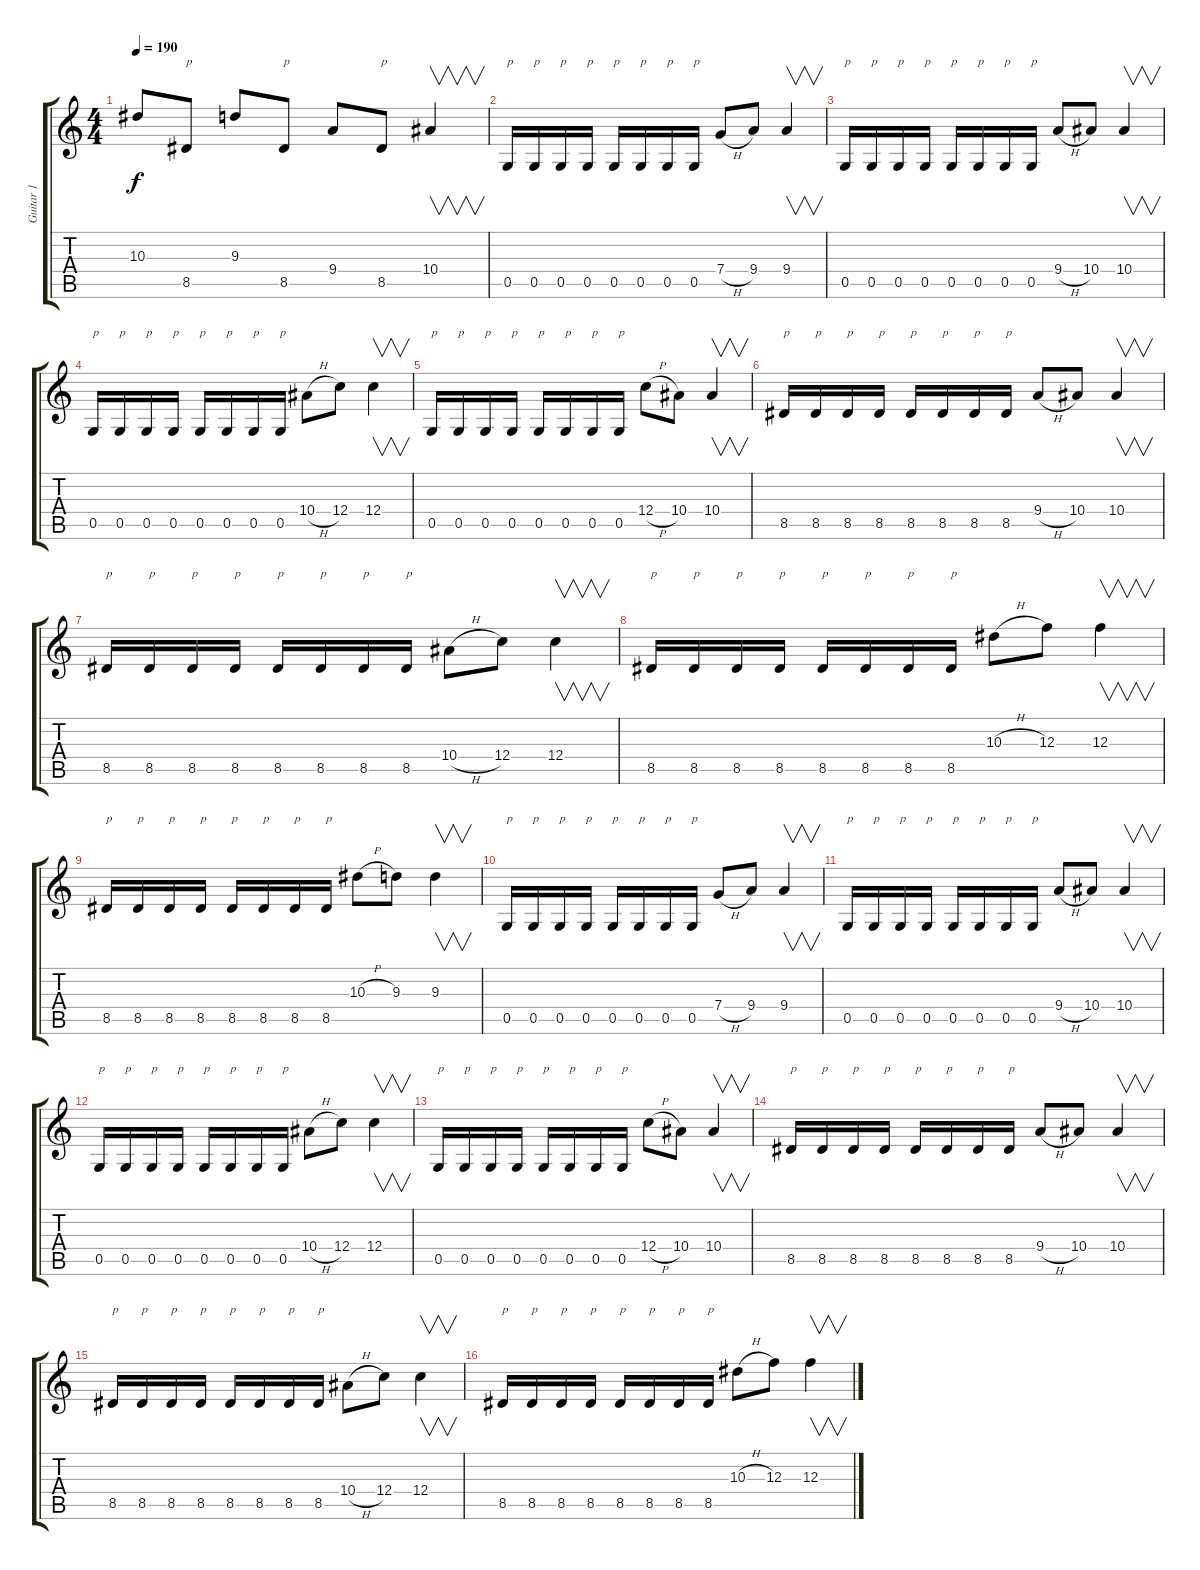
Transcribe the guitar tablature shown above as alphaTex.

\track ("Guitar 1" "Guitar 1") {instrument distortionguitar}
\staff {score tabs}
\tuning (D4 A3 F3 C3 G2 D2) {hide}
\ts (4 4)
\tempo 190
\clef g2
\ks c
10.3.8{dy f} 8.5.8{txt "p"} 9.3.8 8.5.8{txt "p"} 9.4.8 8.5.8{txt "p"} 10.4.4{v} |
0.5.16{txt "p"} 0.5.16{txt "p"} 0.5.16{txt "p"} 0.5.16{txt "p"} 0.5.16{txt "p"} 0.5.16{txt "p"} 0.5.16{txt "p"} 0.5.16{txt "p"} 7.4{h}.8 9.4.8 9.4.4{v} |
0.5.16{txt "p"} 0.5.16{txt "p"} 0.5.16{txt "p"} 0.5.16{txt "p"} 0.5.16{txt "p"} 0.5.16{txt "p"} 0.5.16{txt "p"} 0.5.16{txt "p"} 9.4{h}.8 10.4.8 10.4.4{v} |
0.5.16{txt "p"} 0.5.16{txt "p"} 0.5.16{txt "p"} 0.5.16{txt "p"} 0.5.16{txt "p"} 0.5.16{txt "p"} 0.5.16{txt "p"} 0.5.16{txt "p"} 10.4{h}.8 12.4.8 12.4.4{v} |
0.5.16{txt "p"} 0.5.16{txt "p"} 0.5.16{txt "p"} 0.5.16{txt "p"} 0.5.16{txt "p"} 0.5.16{txt "p"} 0.5.16{txt "p"} 0.5.16{txt "p"} 12.4{h}.8 10.4.8 10.4.4{v} |
8.5.16{txt "p"} 8.5.16{txt "p"} 8.5.16{txt "p"} 8.5.16{txt "p"} 8.5.16{txt "p"} 8.5.16{txt "p"} 8.5.16{txt "p"} 8.5.16{txt "p"} 9.4{h}.8 10.4.8 10.4.4{v} |
8.5.16{txt "p"} 8.5.16{txt "p"} 8.5.16{txt "p"} 8.5.16{txt "p"} 8.5.16{txt "p"} 8.5.16{txt "p"} 8.5.16{txt "p"} 8.5.16{txt "p"} 10.4{h}.8 12.4.8 12.4.4{v} |
8.5.16{txt "p"} 8.5.16{txt "p"} 8.5.16{txt "p"} 8.5.16{txt "p"} 8.5.16{txt "p"} 8.5.16{txt "p"} 8.5.16{txt "p"} 8.5.16{txt "p"} 10.3{h}.8 12.3.8 12.3.4{v} |
8.5.16{txt "p"} 8.5.16{txt "p"} 8.5.16{txt "p"} 8.5.16{txt "p"} 8.5.16{txt "p"} 8.5.16{txt "p"} 8.5.16{txt "p"} 8.5.16{txt "p"} 10.3{h}.8 9.3.8 9.3.4{v} |
0.5.16{txt "p"} 0.5.16{txt "p"} 0.5.16{txt "p"} 0.5.16{txt "p"} 0.5.16{txt "p"} 0.5.16{txt "p"} 0.5.16{txt "p"} 0.5.16{txt "p"} 7.4{h}.8 9.4.8 9.4.4{v} |
0.5.16{txt "p"} 0.5.16{txt "p"} 0.5.16{txt "p"} 0.5.16{txt "p"} 0.5.16{txt "p"} 0.5.16{txt "p"} 0.5.16{txt "p"} 0.5.16{txt "p"} 9.4{h}.8 10.4.8 10.4.4{v} |
0.5.16{txt "p"} 0.5.16{txt "p"} 0.5.16{txt "p"} 0.5.16{txt "p"} 0.5.16{txt "p"} 0.5.16{txt "p"} 0.5.16{txt "p"} 0.5.16{txt "p"} 10.4{h}.8 12.4.8 12.4.4{v} |
0.5.16{txt "p"} 0.5.16{txt "p"} 0.5.16{txt "p"} 0.5.16{txt "p"} 0.5.16{txt "p"} 0.5.16{txt "p"} 0.5.16{txt "p"} 0.5.16{txt "p"} 12.4{h}.8 10.4.8 10.4.4{v} |
8.5.16{txt "p"} 8.5.16{txt "p"} 8.5.16{txt "p"} 8.5.16{txt "p"} 8.5.16{txt "p"} 8.5.16{txt "p"} 8.5.16{txt "p"} 8.5.16{txt "p"} 9.4{h}.8 10.4.8 10.4.4{v} |
8.5.16{txt "p"} 8.5.16{txt "p"} 8.5.16{txt "p"} 8.5.16{txt "p"} 8.5.16{txt "p"} 8.5.16{txt "p"} 8.5.16{txt "p"} 8.5.16{txt "p"} 10.4{h}.8 12.4.8 12.4.4{v} |
8.5.16{txt "p"} 8.5.16{txt "p"} 8.5.16{txt "p"} 8.5.16{txt "p"} 8.5.16{txt "p"} 8.5.16{txt "p"} 8.5.16{txt "p"} 8.5.16{txt "p"} 10.3{h}.8 12.3.8 12.3.4{v}
